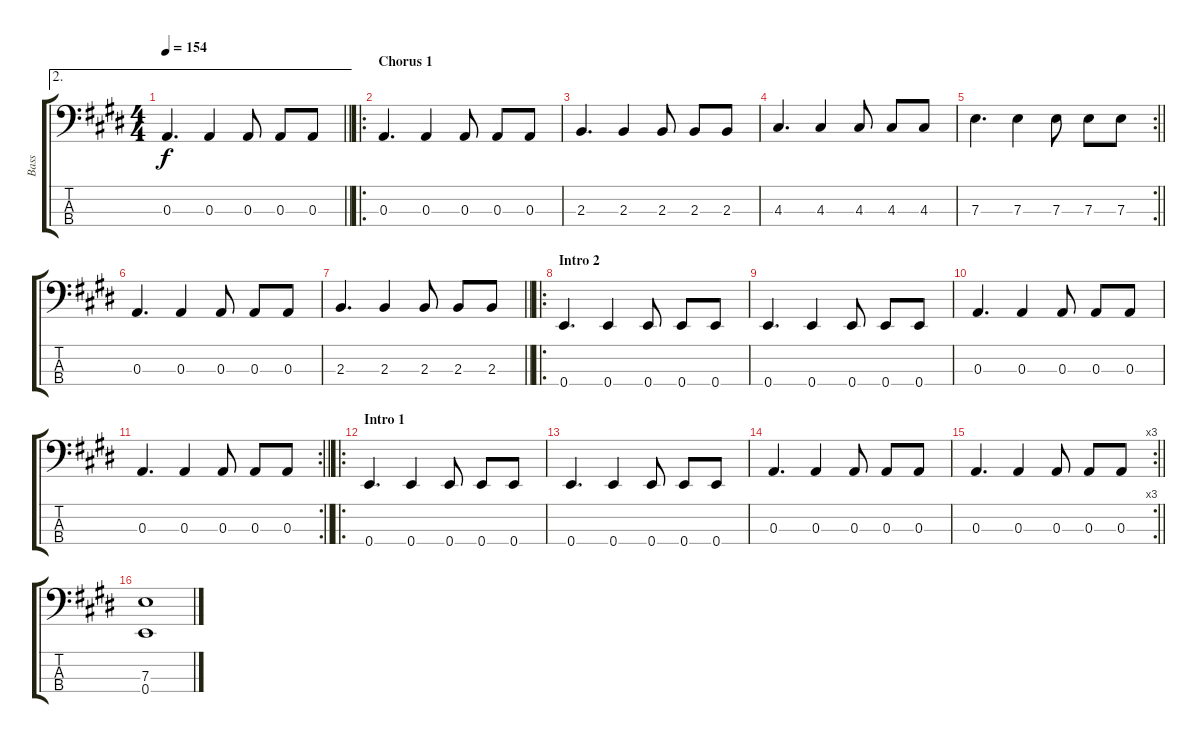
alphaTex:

\track ("Bass" "Bass") {instrument electricbassfinger}
\staff {score tabs}
\tuning (G2 D2 A1 E1) {hide}
\ae 2
\ts (4 4)
\tempo 154
\clef f4
\barLineRight lightlight
\ks e
0.3.4{d dy f} 0.3.4 0.3.8 0.3.8 0.3.8 |
\ro
\section ("" "Chorus 1")
0.3.4{d} 0.3.4 0.3.8 0.3.8 0.3.8 |
2.3.4{d} 2.3.4 2.3.8 2.3.8 2.3.8 |
4.3.4{d} 4.3.4 4.3.8 4.3.8 4.3.8 |
\rc 2
\barLineRight lightlight
7.3.4{d} 7.3.4 7.3.8 7.3.8 7.3.8 |
0.3.4{d} 0.3.4 0.3.8 0.3.8 0.3.8 |
\barLineRight lightlight
2.3.4{d} 2.3.4 2.3.8 2.3.8 2.3.8 |
\ro
\section ("" "Intro 2")
0.4.4{d} 0.4.4 0.4.8 0.4.8 0.4.8 |
0.4.4{d} 0.4.4 0.4.8 0.4.8 0.4.8 |
0.3.4{d} 0.3.4 0.3.8 0.3.8 0.3.8 |
\rc 2
\barLineRight lightlight
0.3.4{d} 0.3.4 0.3.8 0.3.8 0.3.8 |
\ro
\section ("" "Intro 1")
0.4.4{d} 0.4.4 0.4.8 0.4.8 0.4.8 |
0.4.4{d} 0.4.4 0.4.8 0.4.8 0.4.8 |
0.3.4{d} 0.3.4 0.3.8 0.3.8 0.3.8 |
\rc 3
\barLineRight lightlight
0.3.4{d} 0.3.4 0.3.8 0.3.8 0.3.8 |
(7.3 0.4).1
